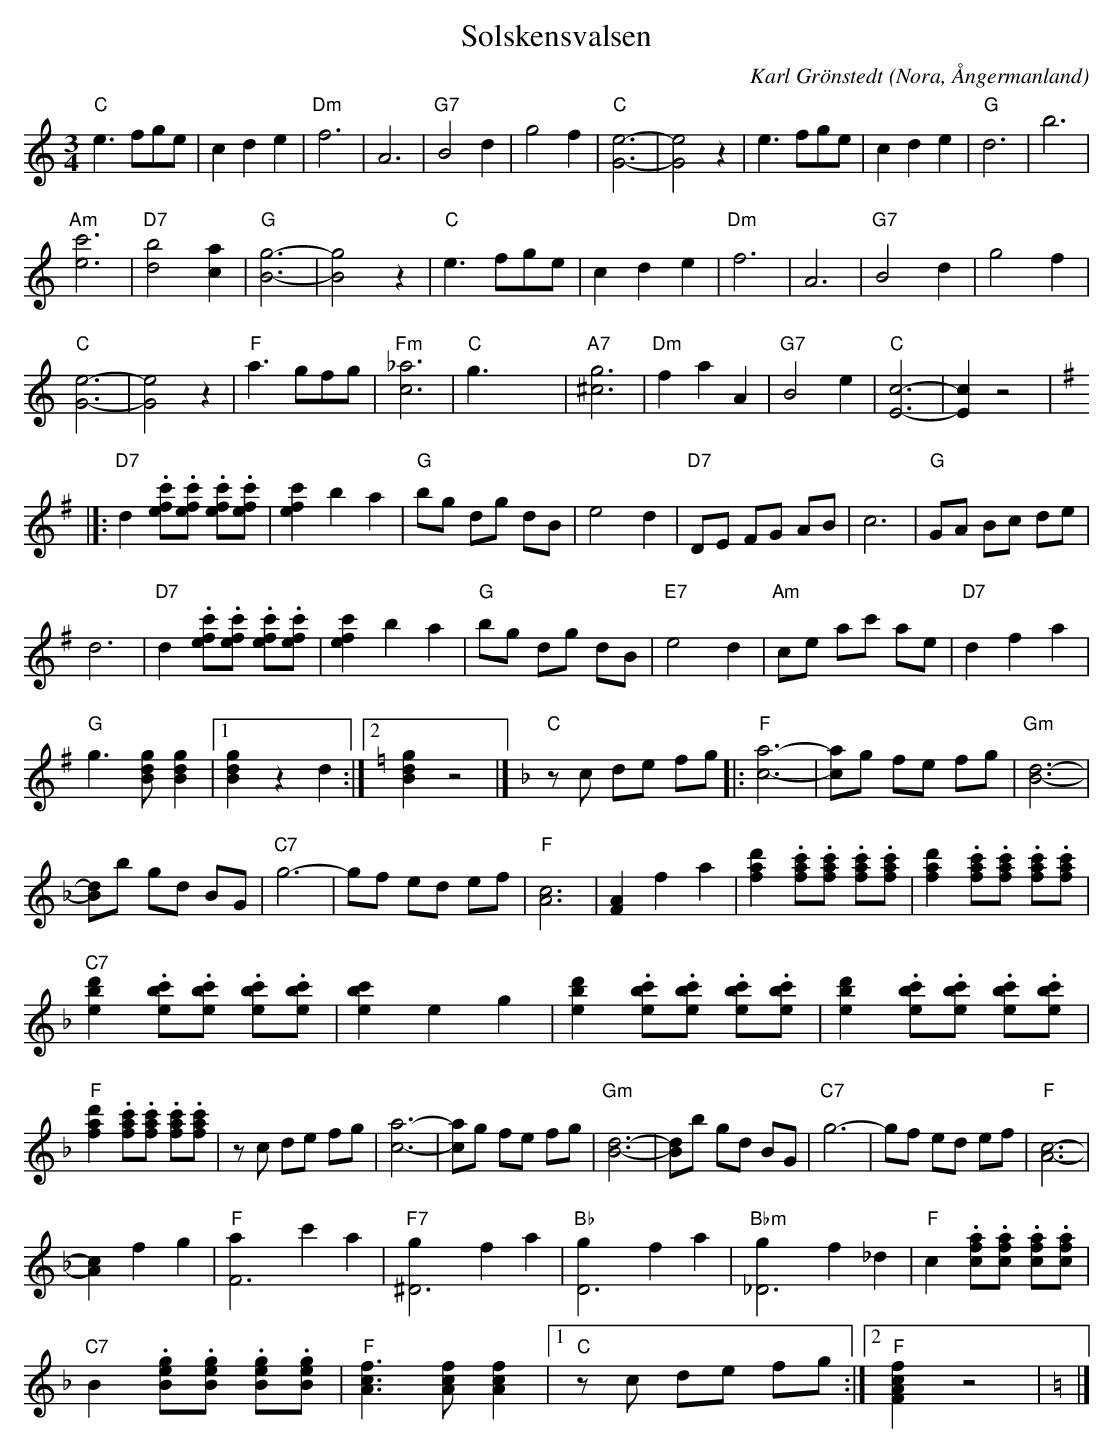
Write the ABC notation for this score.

X:1
T:Solskensvalsen
C:Karl Grönstedt
O:Nora, Ångermanland
L:1/8
M:3/4
K:C
V:1
"C" e3 fge | c2 d2 e2 |"Dm" f6 | A6 |"G7" B4 d2 | g4 f2 |"C" [Ge]6- | [Ge]4 z2 | e3 fge | c2 d2 e2 |"G" d6 | b6 |
"Am" [ec']6 |"D7" [db]4 [ca]2 |"G" [Bg]6- | [Bg]4 z2 |"C" e3 fge | c2 d2 e2 |"Dm" f6 | A6 |"G7" B4 d2 | g4 f2 |
"C" [Ge]6- | [Ge]4 z2 |"F" a3 gfg |"Fm" [c_a]6 | "C" g3 x6 |"A7" [^cg]6 |"Dm" f2 a2 A2 |"G7" B4 e2 |"C" [Ec]6- | [Ec]2 z4 |]:
[K:G]"D7" d2 .[efc'].[efc'] .[efc'].[efc'] | [efc']2 b2 a2 |"G" bg dg dB | e4 d2 | "D7" DE FG AB | c6 | "G" GA Bc de |
d6 |"D7" d2 .[efc'].[efc'] .[efc'].[efc'] | [efc']2 b2 a2 | "G" bg dg dB |"E7" e4 d2 |"Am" ce ac' ae |"D7" d2 f2 a2 |
"G" g3 [Bdg] [Bdg]2 |1 [Bdg]2 z2 d2 :|2[K:C] [Bdg]2 z4 |][K:F]"C" z c de fg |:"F" [ca]6- | [ca]g fe fg |"Gm" [Bd]6- |
[Bd]b gd BG |"C7" g6- | gf ed ef |"F" [Ac]6 | [FA]2 f2 a2 | [fad']2 .[fac'].[fac'] .[fac'].[fac'] | [fad']2 .[fac'].[fac'] .[fac'].[fac'] |
"C7" [ebd']2 .[ebc'].[ebc'] .[ebc'].[ebc'] | [ebc']2 e2 g2 | [ebd']2 .[ebc'].[ebc'] .[ebc'].[ebc'] | [ebd']2 .[ebc'].[ebc'] .[ebc'].[ebc'] |
"F" [fad']2 .[fac'].[fac'] .[fac'].[fac'] | z c de fg | [ca]6- | [ca]g fe fg |"Gm" [Bd]6- | [Bd]b gd BG |"C7" g6- | gf ed ef |"F" [Ac]6- |
[Ac]2 f2 g2 |"F" [F6a2] c'2 a2 |"F7" [^D6g2] f2 a2 | "Bb" [D6g2] f2 a2 |"Bbm" [_D6g2] f2 _d2 |"F" c2 .[cfa].[cfa] .[cfa].[cfa] |
"C7" B2 .[Beg].[Beg] .[Beg].[Beg] | "F" [Acf]3 [Acf] [Acf]2 |1"C" z c de fg :|2"F" [FAcf]2 z4 |[K:C] |]
